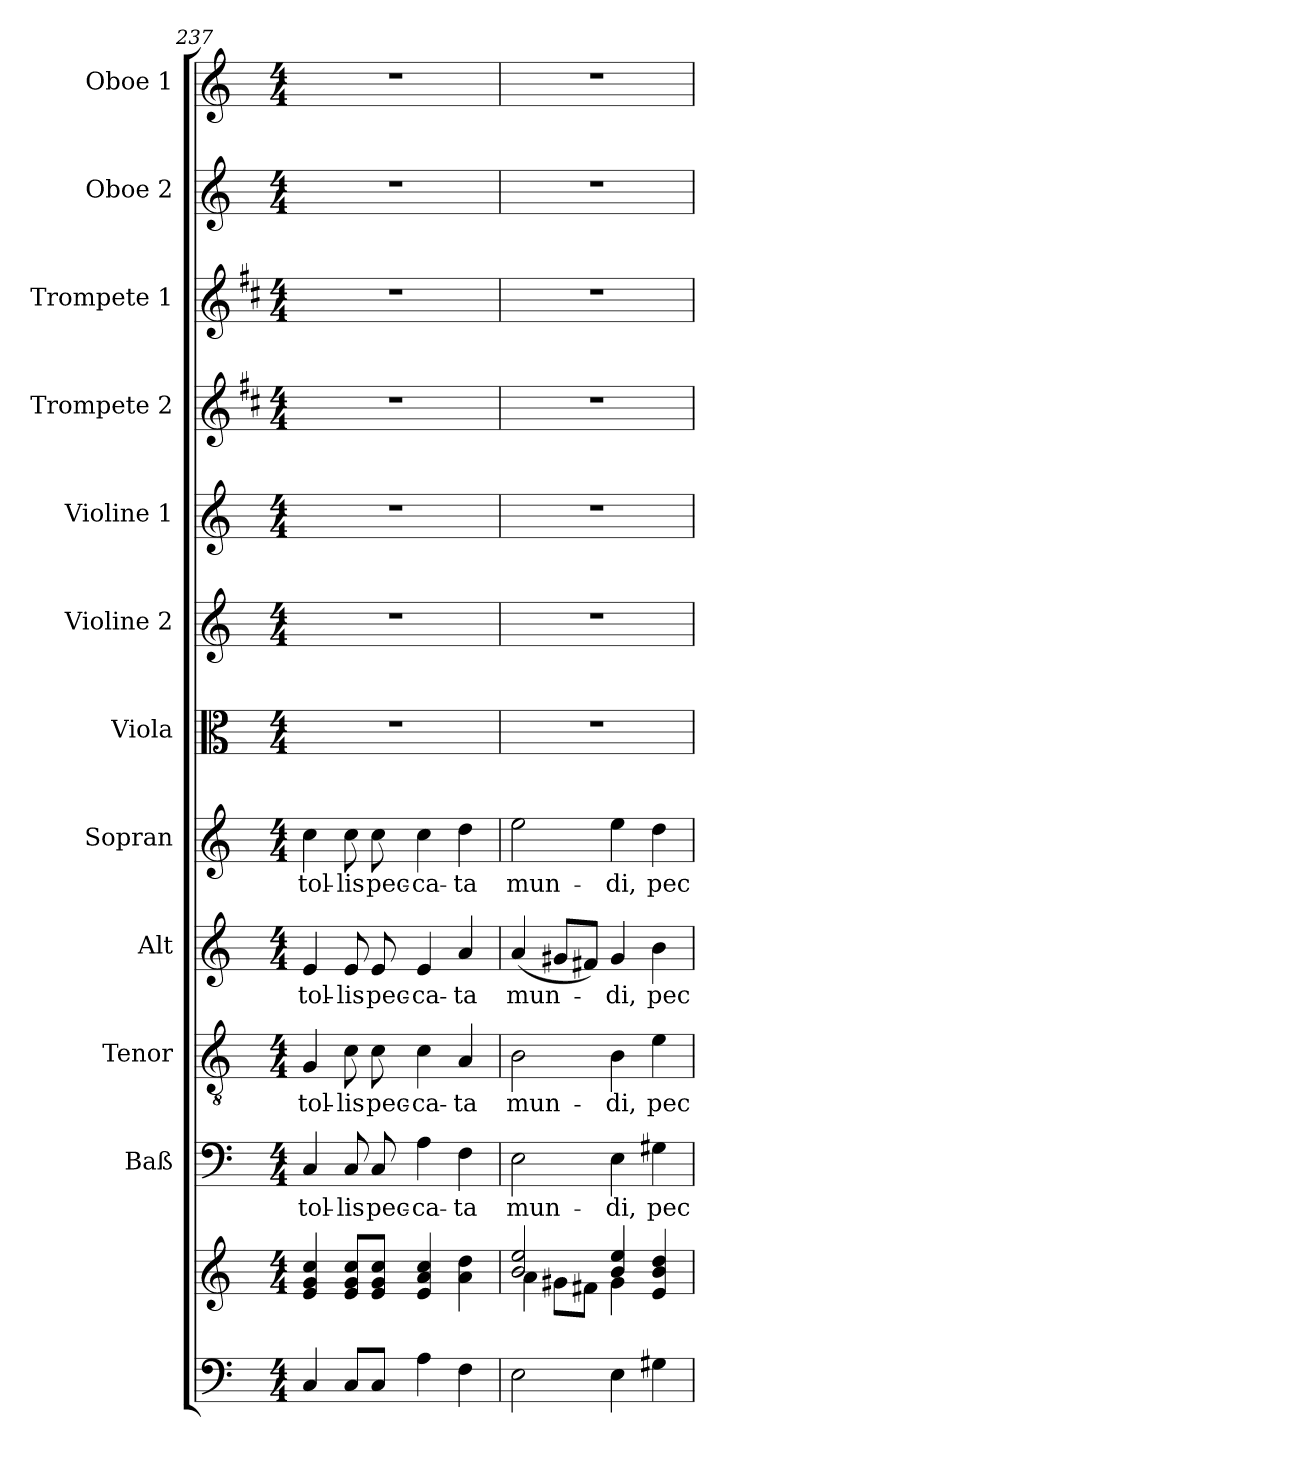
**kern	**kern	**kern	**text	**kern	**text	**kern	**text	**kern	**text	**kern	**kern	**kern	**kern	**kern	**kern	**kern
*part12	*part12	*part11	*part11	*part10	*part10	*part9	*part9	*part8	*part8	*part7	*part6	*part5	*part4	*part3	*part2	*part1
*staff13	*staff12	*staff11	*staff11	*staff10	*staff10	*staff9	*staff9	*staff8	*staff8	*staff7	*staff6	*staff5	*staff4	*staff3	*staff2	*staff1
*	*	*I"Baß	*	*I"Tenor	*	*I"Alt	*	*I"Sopran	*	*I"Viola	*I"Violine 2	*I"Violine 1	*I"Trompete 2	*I"Trompete 1	*I"Oboe 2	*I"Oboe 1
*	*	*I'Baß	*	*I'Ten	*	*I'Alt	*	*I'Sop	*	*I'Vla.	*I'Vln. 2	*I'Vln. 1	*I'Trp. 2	*I'Trp. 1	*I'Ob. 2	*I'Ob. 1
*clefF4	*clefG2	*clefF4	*	*clefGv2	*	*clefG2	*	*clefG2	*	*clefC3	*clefG2	*clefG2	*clefG2	*clefG2	*clefG2	*clefG2
*	*	*	*	*	*	*	*	*	*	*	*	*	*ITrd1c2	*ITrd1c2	*	*
*k[]	*k[]	*k[]	*	*k[]	*	*k[]	*	*k[]	*	*k[]	*k[]	*k[]	*k[]	*k[]	*k[]	*k[]
*C:	*C:	*C:	*	*C:	*	*C:	*	*C:	*	*C:	*C:	*C:	*C:	*C:	*C:	*C:
*M4/4	*M4/4	*M4/4	*	*M4/4	*	*M4/4	*	*M4/4	*	*M4/4	*M4/4	*M4/4	*M4/4	*M4/4	*M4/4	*M4/4
=237	=237	=237	=237	=237	=237	=237	=237	=237	=237	=237	=237	=237	=237	=237	=237	=237
!	!	!	!LO:LY:b	!	!LO:LY:b	!	!LO:LY:b	!	!LO:LY:b	!	!	!	!	!	!	!
4C/	4e/ 4g/ 4cc/	4C/	tol-	4G/	tol-	4e/	tol-	4cc\	tol-	1r	1r	1r	1r	1r	1r	1r
!	!	!	!LO:LY:b	!	!LO:LY:b	!	!LO:LY:b	!	!LO:LY:b	!	!	!	!	!	!	!
8C/L	8e/ 8g/ 8cc/L	8C/	-lis	8c\	-lis	8e/	-lis	8cc\	-lis	.	.	.	.	.	.	.
!	!	!	!LO:LY:b	!	!LO:LY:b	!	!LO:LY:b	!	!LO:LY:b	!	!	!	!	!	!	!
8C/J	8e/ 8g/ 8cc/J	8C/	pec-	8c\	pec-	8e/	pec-	8cc\	pec-	.	.	.	.	.	.	.
!	!	!	!LO:LY:b	!	!LO:LY:b	!	!LO:LY:b	!	!LO:LY:b	!	!	!	!	!	!	!
4A\	4e/ 4a/ 4cc/	4A\	-ca-	4c\	-ca-	4e/	-ca-	4cc\	-ca-	.	.	.	.	.	.	.
!	!	!	!LO:LY:b	!	!LO:LY:b	!	!LO:LY:b	!	!LO:LY:b	!	!	!	!	!	!	!
4F\	4a\ 4dd\	4F\	-ta	4A/	-ta	4a/	-ta	4dd\	-ta	.	.	.	.	.	.	.
!!LO:PB:g=z
=238	=238	=238	=238	=238	=238	=238	=238	=238	=238	=238	=238	=238	=238	=238	=238	=238
*	*^	*	*	*	*	*	*	*	*	*	*	*	*	*	*	*
!	!	!	!	!LO:LY:b	!	!LO:LY:b	!	!LO:LY:b	!	!LO:LY:b	!	!	!	!	!	!	!
2E\	2b/ 2ee/	4a\	2E\	mun-	2B\	mun-	(<4a/	mun-	2ee\	mun-	1r	1r	1r	1r	1r	1r	1r
.	.	8g#X\L	.	.	.	.	8g#X/L	.	.	.	.	.	.	.	.	.	.
.	.	8f#X\J	.	.	.	.	8f#X/J)	.	.	.	.	.	.	.	.	.	.
!	!	!	!	!LO:LY:b	!	!LO:LY:b	!	!LO:LY:b	!	!LO:LY:b	!	!	!	!	!	!	!
4E\	4b/ 4ee/	4g#\	4E\	-di,	4B\	-di,	4g#/	-di,	4ee\	-di,	.	.	.	.	.	.	.
!	!	!	!	!LO:LY:b	!	!LO:LY:b	!	!LO:LY:b	!	!LO:LY:b	!	!	!	!	!	!	!
4G#X\	4e/ 4b/ 4dd/	4ryy	4G#X\	pec-	4e\	pec-	4b\	pec-	4dd\	pec-	.	.	.	.	.	.	.
*	*v	*v	*	*	*	*	*	*	*	*	*	*	*	*	*	*	*
=	=	=	=	=	=	=	=	=	=	=	=	=	=	=	=	=
*-	*-	*-	*-	*-	*-	*-	*-	*-	*-	*-	*-	*-	*-	*-	*-	*-
